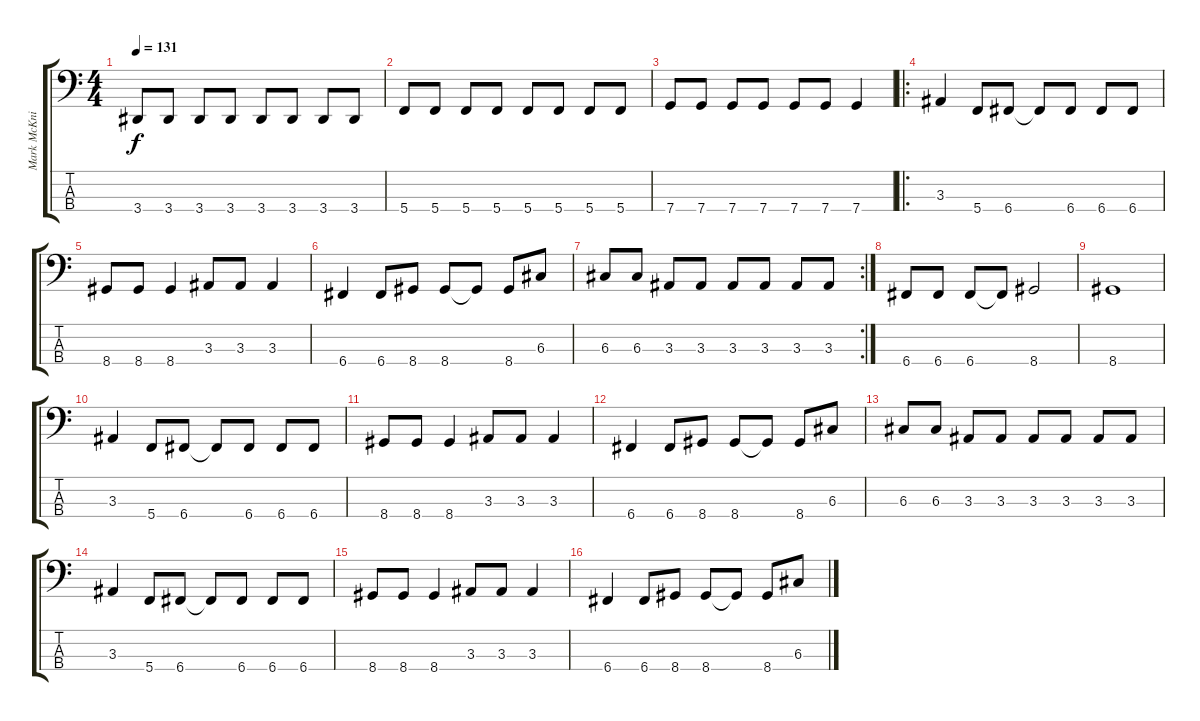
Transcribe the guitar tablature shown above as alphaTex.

\track ("Mark McKnight" "Mark McKni") {instrument electricbasspick}
\staff {score tabs}
\tuning (F2 C2 G1 C1) {hide}
\ts (4 4)
\tempo 131
\clef f4
\ks c
3.4.8{dy f} 3.4.8 3.4.8 3.4.8 3.4.8 3.4.8 3.4.8 3.4.8 |
5.4.8 5.4.8 5.4.8 5.4.8 5.4.8 5.4.8 5.4.8 5.4.8 |
7.4.8 7.4.8 7.4.8 7.4.8 7.4.8 7.4.8 7.4.4 |
\ro
3.3.4 5.4.8 6.4.8 6.4{t}.8 6.4.8 6.4.8 6.4.8 |
8.4.8 8.4.8 8.4.4 3.3.8 3.3.8 3.3.4 |
6.4.4 6.4.8 8.4.8 8.4.8 8.4{t}.8 8.4.8 6.3.8 |
\rc 2
6.3.8 6.3.8 3.3.8 3.3.8 3.3.8 3.3.8 3.3.8 3.3.8 |
6.4.8 6.4.8 6.4.8 6.4{t}.8 8.4.2 |
8.4.1 |
3.3.4 5.4.8 6.4.8 6.4{t}.8 6.4.8 6.4.8 6.4.8 |
8.4.8 8.4.8 8.4.4 3.3.8 3.3.8 3.3.4 |
6.4.4 6.4.8 8.4.8 8.4.8 8.4{t}.8 8.4.8 6.3.8 |
6.3.8 6.3.8 3.3.8 3.3.8 3.3.8 3.3.8 3.3.8 3.3.8 |
3.3.4 5.4.8 6.4.8 6.4{t}.8 6.4.8 6.4.8 6.4.8 |
8.4.8 8.4.8 8.4.4 3.3.8 3.3.8 3.3.4 |
6.4.4 6.4.8 8.4.8 8.4.8 8.4{t}.8 8.4.8 6.3.8
